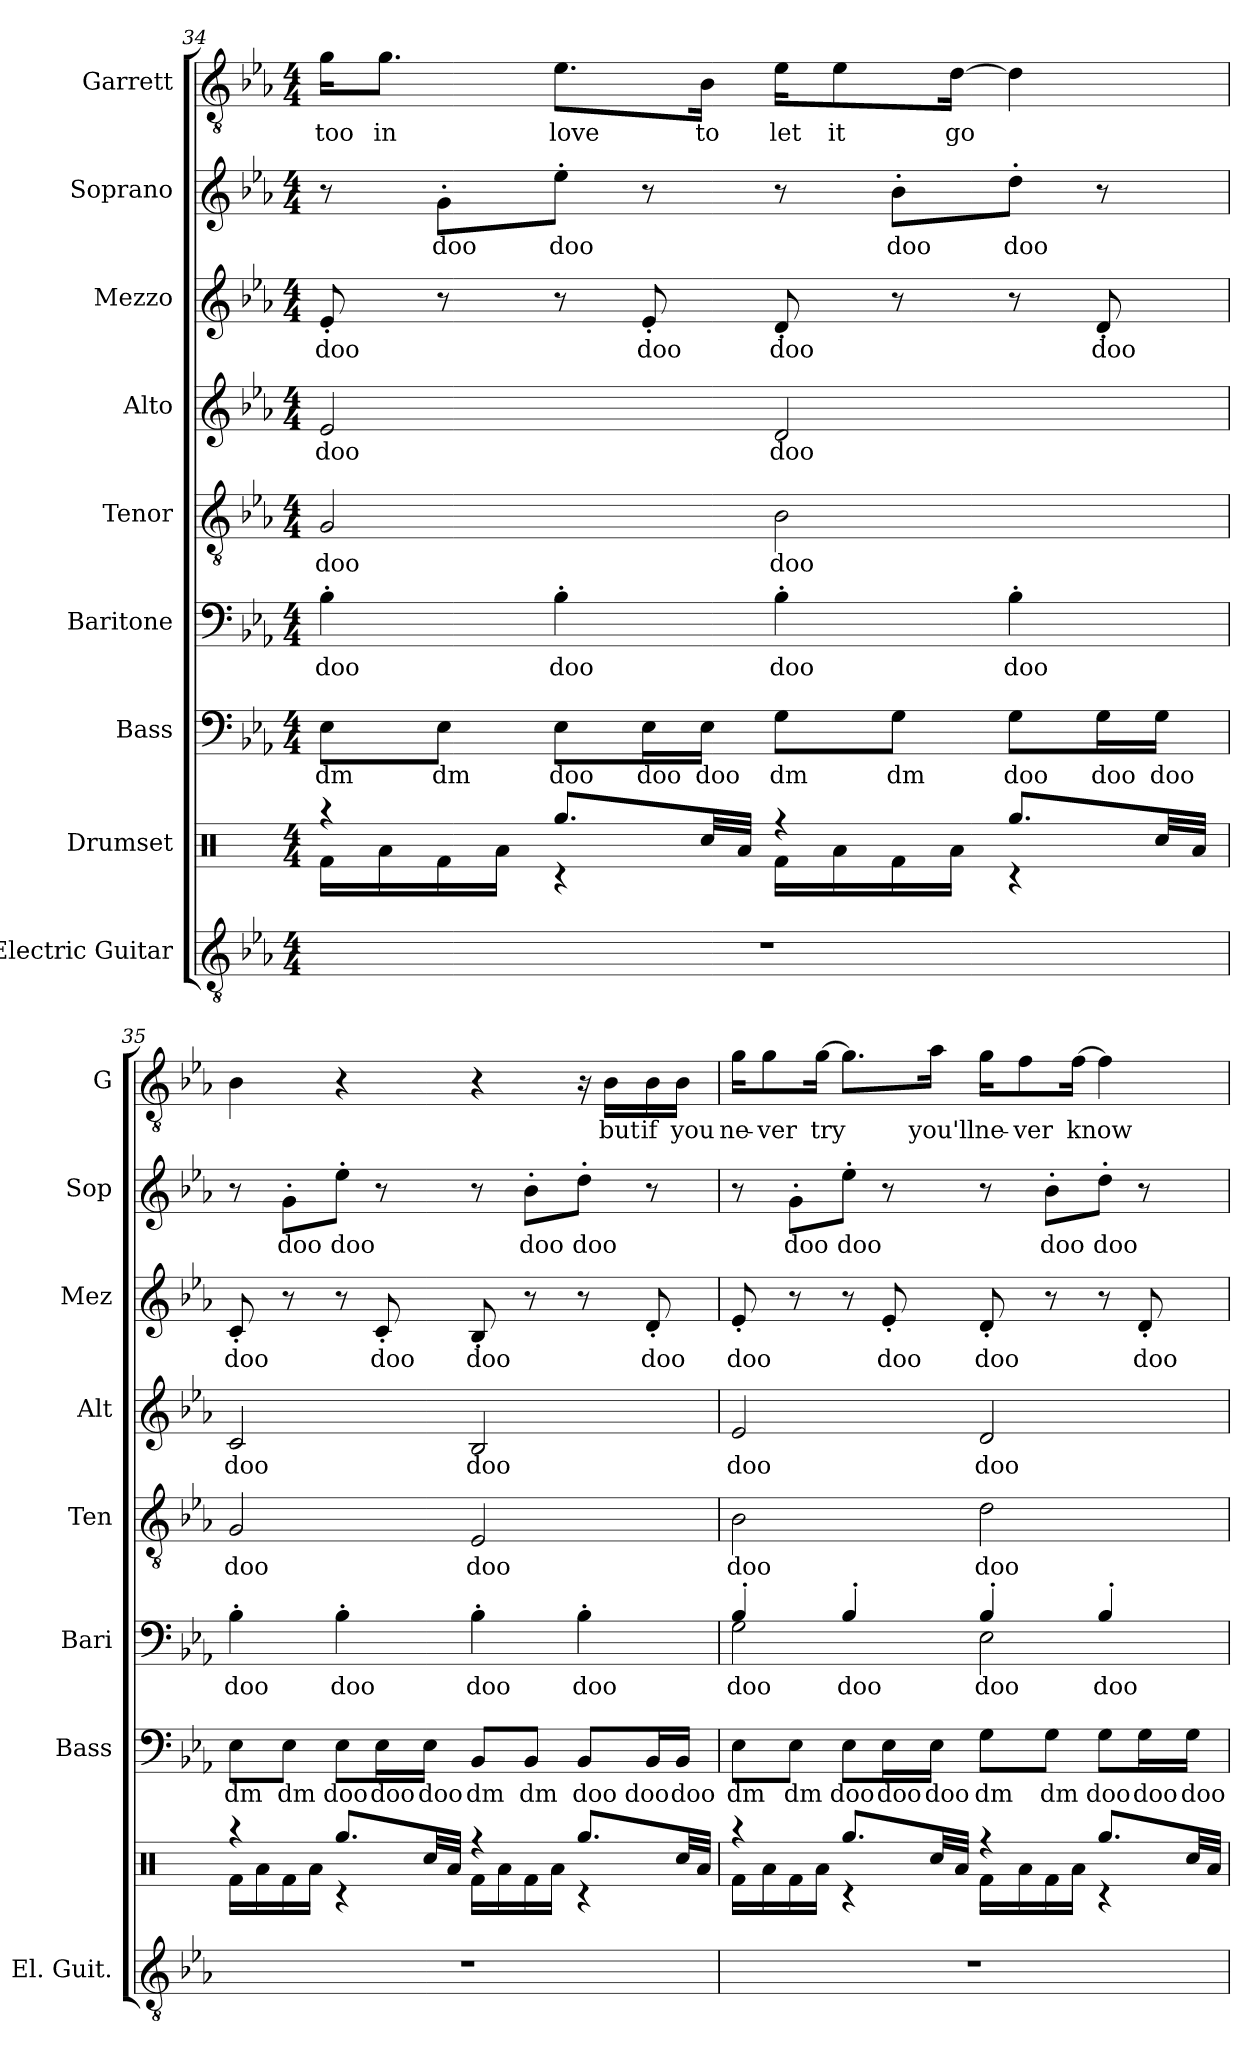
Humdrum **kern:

**kern	**kern	**kern	**text	**kern	**text	**kern	**text	**kern	**text	**kern	**text	**kern	**text	**kern	**text
*part9	*part8	*part7	*part7	*part6	*part6	*part5	*part5	*part4	*part4	*part3	*part3	*part2	*part2	*part1	*part1
*staff9	*staff8	*staff7	*staff7	*staff6	*staff6	*staff5	*staff5	*staff4	*staff4	*staff3	*staff3	*staff2	*staff2	*staff1	*staff1
*I"Electric Guitar	*I"Drumset	*I"Bass	*	*I"Baritone	*	*I"Tenor	*	*I"Alto	*	*I"Mezzo	*	*I"Soprano	*	*I"Garrett	*
*I'El. Guit.	*	*I'Bass	*	*I'Bari	*	*I'Ten	*	*I'Alt	*	*I'Mez	*	*I'Sop	*	*I'G	*
*clefGv2	*clefX	*clefF4	*	*clefF4	*	*clefGv2	*	*clefG2	*	*clefG2	*	*clefG2	*	*clefGv2	*
*k[b-e-a-]	*k[]	*k[b-e-a-]	*	*k[b-e-a-]	*	*k[b-e-a-]	*	*k[b-e-a-]	*	*k[b-e-a-]	*	*k[b-e-a-]	*	*k[b-e-a-]	*
*M4/4	*M4/4	*M4/4	*	*M4/4	*	*M4/4	*	*M4/4	*	*M4/4	*	*M4/4	*	*M4/4	*
=34	=34	=34	=34	=34	=34	=34	=34	=34	=34	=34	=34	=34	=34	=34	=34
*	*^	*	*	*	*	*	*	*	*	*	*	*	*	*	*
!	!	!	!	!LO:LY:b	!	!LO:LY:b	!	!LO:LY:b	!	!LO:LY:b	!	!LO:LY:b	!	!	!	!LO:LY:b
1r	4r	16Rf\LL	8E-\L	dm	4B-'\	doo	2G/	doo	2e-/	doo	8e-'/	doo	8r	.	16g\KL	too
!	!	!	!	!	!	!	!	!	!	!	!	!	!	!	!	!LO:LY:b
.	.	16Ra\	.	.	.	.	.	.	.	.	.	.	.	.	8.g\J	in
!	!	!	!	!LO:LY:b	!	!	!	!	!	!	!	!	!	!LO:LY:b	!	!
.	.	16Rf\	8E-\J	dm	.	.	.	.	.	.	8r	.	8g'\L	doo	.	.
.	.	16Ra\JJ	.	.	.	.	.	.	.	.	.	.	.	.	.	.
!	!	!	!	!LO:LY:b	!	!LO:LY:b	!	!	!	!	!	!	!	!LO:LY:b	!	!LO:LY:b
.	8.Rgg/L	4r	8E-\L	doo	4B-'\	doo	.	.	.	.	8r	.	8ee-'\J	doo	8.e-\L	love
!	!	!	!	!LO:LY:b	!	!	!	!	!	!	!	!LO:LY:b	!	!	!	!
.	.	.	16E-\L	doo	.	.	.	.	.	.	8e-'/	doo	8r	.	.	.
!	!	!	!	!LO:LY:b	!	!	!	!	!	!	!	!	!	!	!	!LO:LY:b
.	32Rcc/LL	.	16E-\JJ	doo	.	.	.	.	.	.	.	.	.	.	16B-\Jk	to
.	32Ra/JJJ	.	.	.	.	.	.	.	.	.	.	.	.	.	.	.
!	!	!	!	!LO:LY:b	!	!LO:LY:b	!	!LO:LY:b	!	!LO:LY:b	!	!LO:LY:b	!	!	!	!LO:LY:b
.	4r	16Rf\LL	8G\L	dm	4B-'\	doo	2B-\	doo	2d/	doo	8d'/	doo	8r	.	16e-\KL	let
!	!	!	!	!	!	!	!	!	!	!	!	!	!	!	!	!LO:LY:b
.	.	16Ra\	.	.	.	.	.	.	.	.	.	.	.	.	8e-\	it
!	!	!	!	!LO:LY:b	!	!	!	!	!	!	!	!	!	!LO:LY:b	!	!
.	.	16Rf\	8G\J	dm	.	.	.	.	.	.	8r	.	8b-'\L	doo	.	.
!	!	!	!	!	!	!	!	!	!	!	!	!	!	!	!	!LO:LY:b
.	.	16Ra\JJ	.	.	.	.	.	.	.	.	.	.	.	.	[16d\Jk	go
!	!	!	!	!LO:LY:b	!	!LO:LY:b	!	!	!	!	!	!	!	!LO:LY:b	!	!
.	8.Rgg/L	4r	8G\L	doo	4B-'\	doo	.	.	.	.	8r	.	8dd'\J	doo	4d\]	.
!	!	!	!	!LO:LY:b	!	!	!	!	!	!	!	!LO:LY:b	!	!	!	!
.	.	.	16G\L	doo	.	.	.	.	.	.	8d'/	doo	8r	.	.	.
!	!	!	!	!LO:LY:b	!	!	!	!	!	!	!	!	!	!	!	!
.	32Rcc/LL	.	16G\JJ	doo	.	.	.	.	.	.	.	.	.	.	.	.
.	32Ra/JJJ	.	.	.	.	.	.	.	.	.	.	.	.	.	.	.
=35	=35	=35	=35	=35	=35	=35	=35	=35	=35	=35	=35	=35	=35	=35	=35	=35
!	!	!	!	!LO:LY:b	!	!LO:LY:b	!	!LO:LY:b	!	!LO:LY:b	!	!LO:LY:b	!	!	!	!
1r	4r	16Rf\LL	8E-\L	dm	4B-'\	doo	2G/	doo	2c/	doo	8c'/	doo	8r	.	4B-\	.
.	.	16Ra\	.	.	.	.	.	.	.	.	.	.	.	.	.	.
!	!	!	!	!LO:LY:b	!	!	!	!	!	!	!	!	!	!LO:LY:b	!	!
.	.	16Rf\	8E-\J	dm	.	.	.	.	.	.	8r	.	8g'\L	doo	.	.
.	.	16Ra\JJ	.	.	.	.	.	.	.	.	.	.	.	.	.	.
!	!	!	!	!LO:LY:b	!	!LO:LY:b	!	!	!	!	!	!	!	!LO:LY:b	!	!
.	8.Rgg/L	4r	8E-\L	doo	4B-'\	doo	.	.	.	.	8r	.	8ee-'\J	doo	4r	.
!	!	!	!	!LO:LY:b	!	!	!	!	!	!	!	!LO:LY:b	!	!	!	!
.	.	.	16E-\L	doo	.	.	.	.	.	.	8c'/	doo	8r	.	.	.
!	!	!	!	!LO:LY:b	!	!	!	!	!	!	!	!	!	!	!	!
.	32Rcc/LL	.	16E-\JJ	doo	.	.	.	.	.	.	.	.	.	.	.	.
.	32Ra/JJJ	.	.	.	.	.	.	.	.	.	.	.	.	.	.	.
!	!	!	!	!LO:LY:b	!	!LO:LY:b	!	!LO:LY:b	!	!LO:LY:b	!	!LO:LY:b	!	!	!	!
.	4r	16Rf\LL	8BB-/L	dm	4B-'\	doo	2E-/	doo	2B-/	doo	8B-'/	doo	8r	.	4r	.
.	.	16Ra\	.	.	.	.	.	.	.	.	.	.	.	.	.	.
!	!	!	!	!LO:LY:b	!	!	!	!	!	!	!	!	!	!LO:LY:b	!	!
.	.	16Rf\	8BB-/J	dm	.	.	.	.	.	.	8r	.	8b-'\L	doo	.	.
.	.	16Ra\JJ	.	.	.	.	.	.	.	.	.	.	.	.	.	.
!	!	!	!	!LO:LY:b	!	!LO:LY:b	!	!	!	!	!	!	!	!LO:LY:b	!	!
.	8.Rgg/L	4r	8BB-/L	doo	4B-'\	doo	.	.	.	.	8r	.	8dd'\J	doo	16r	.
!	!	!	!	!	!	!	!	!	!	!	!	!	!	!	!	!LO:LY:b
.	.	.	.	.	.	.	.	.	.	.	.	.	.	.	16B-\LL	but
!	!	!	!	!LO:LY:b	!	!	!	!	!	!	!	!LO:LY:b	!	!	!	!LO:LY:b
.	.	.	16BB-/L	doo	.	.	.	.	.	.	8d'/	doo	8r	.	16B-\	if
!	!	!	!	!LO:LY:b	!	!	!	!	!	!	!	!	!	!	!	!LO:LY:b
.	32Rcc/LL	.	16BB-/JJ	doo	.	.	.	.	.	.	.	.	.	.	16B-\JJ	you
.	32Ra/JJJ	.	.	.	.	.	.	.	.	.	.	.	.	.	.	.
!!LO:LB:g=z
=36	=36	=36	=36	=36	=36	=36	=36	=36	=36	=36	=36	=36	=36	=36	=36	=36
!	!	!	!	!LO:LY:b	!	!LO:LY:b	!	!LO:LY:b	!	!LO:LY:b	!	!LO:LY:b	!	!	!	!LO:LY:b
*	*	*	*	*	*^	*	*	*	*	*	*	*	*	*	*	*
1r	4r	16Rf\LL	8E-\L	dm	4B-'/	2G\	doo	2B-\	doo	2e-/	doo	8e-'/	doo	8r	.	16g\KL	ne-
!	!	!	!	!	!	!	!	!	!	!	!	!	!	!	!	!	!LO:LY:b
.	.	16Ra\	.	.	.	.	.	.	.	.	.	.	.	.	.	8g\	-ver
!	!	!	!	!LO:LY:b	!	!	!	!	!	!	!	!	!	!	!LO:LY:b	!	!
.	.	16Rf\	8E-\J	dm	.	.	.	.	.	.	.	8r	.	8g'\L	doo	.	.
!	!	!	!	!	!	!	!	!	!	!	!	!	!	!	!	!	!LO:LY:b
.	.	16Ra\JJ	.	.	.	.	.	.	.	.	.	.	.	.	.	[16g\Jk	try
!	!	!	!	!LO:LY:b	!	!	!LO:LY:b	!	!	!	!	!	!	!	!LO:LY:b	!	!
.	8.Rgg/L	4r	8E-\L	doo	4B-'/	.	doo	.	.	.	.	8r	.	8ee-'\J	doo	8.g\L]	.
!	!	!	!	!LO:LY:b	!	!	!	!	!	!	!	!	!LO:LY:b	!	!	!	!
.	.	.	16E-\L	doo	.	.	.	.	.	.	.	8e-'/	doo	8r	.	.	.
!	!	!	!	!LO:LY:b	!	!	!	!	!	!	!	!	!	!	!	!	!LO:LY:b
.	32Rcc/LL	.	16E-\JJ	doo	.	.	.	.	.	.	.	.	.	.	.	16a-\Jk	you'll
.	32Ra/JJJ	.	.	.	.	.	.	.	.	.	.	.	.	.	.	.	.
!	!	!	!	!LO:LY:b	!	!	!LO:LY:b	!	!LO:LY:b	!	!LO:LY:b	!	!LO:LY:b	!	!	!	!LO:LY:b
.	4r	16Rf\LL	8G\L	dm	4B-'/	2E-\	doo	2d\	doo	2d/	doo	8d'/	doo	8r	.	16g\KL	ne-
!	!	!	!	!	!	!	!	!	!	!	!	!	!	!	!	!	!LO:LY:b
.	.	16Ra\	.	.	.	.	.	.	.	.	.	.	.	.	.	8f\	-ver
!	!	!	!	!LO:LY:b	!	!	!	!	!	!	!	!	!	!	!LO:LY:b	!	!
.	.	16Rf\	8G\J	dm	.	.	.	.	.	.	.	8r	.	8b-'\L	doo	.	.
!	!	!	!	!	!	!	!	!	!	!	!	!	!	!	!	!	!LO:LY:b
.	.	16Ra\JJ	.	.	.	.	.	.	.	.	.	.	.	.	.	[16f\Jk	know
!	!	!	!	!LO:LY:b	!	!	!LO:LY:b	!	!	!	!	!	!	!	!LO:LY:b	!	!
.	8.Rgg/L	4r	8G\L	doo	4B-'/	.	doo	.	.	.	.	8r	.	8dd'\J	doo	4f\]	.
!	!	!	!	!LO:LY:b	!	!	!	!	!	!	!	!	!LO:LY:b	!	!	!	!
.	.	.	16G\L	doo	.	.	.	.	.	.	.	8d'/	doo	8r	.	.	.
!	!	!	!	!LO:LY:b	!	!	!	!	!	!	!	!	!	!	!	!	!
.	32Rcc/LL	.	16G\JJ	doo	.	.	.	.	.	.	.	.	.	.	.	.	.
.	32Ra/JJJ	.	.	.	.	.	.	.	.	.	.	.	.	.	.	.	.
*	*v	*v	*	*	*v	*v	*	*	*	*	*	*	*	*	*	*	*
=	=	=	=	=	=	=	=	=	=	=	=	=	=	=	=
*-	*-	*-	*-	*-	*-	*-	*-	*-	*-	*-	*-	*-	*-	*-	*-
